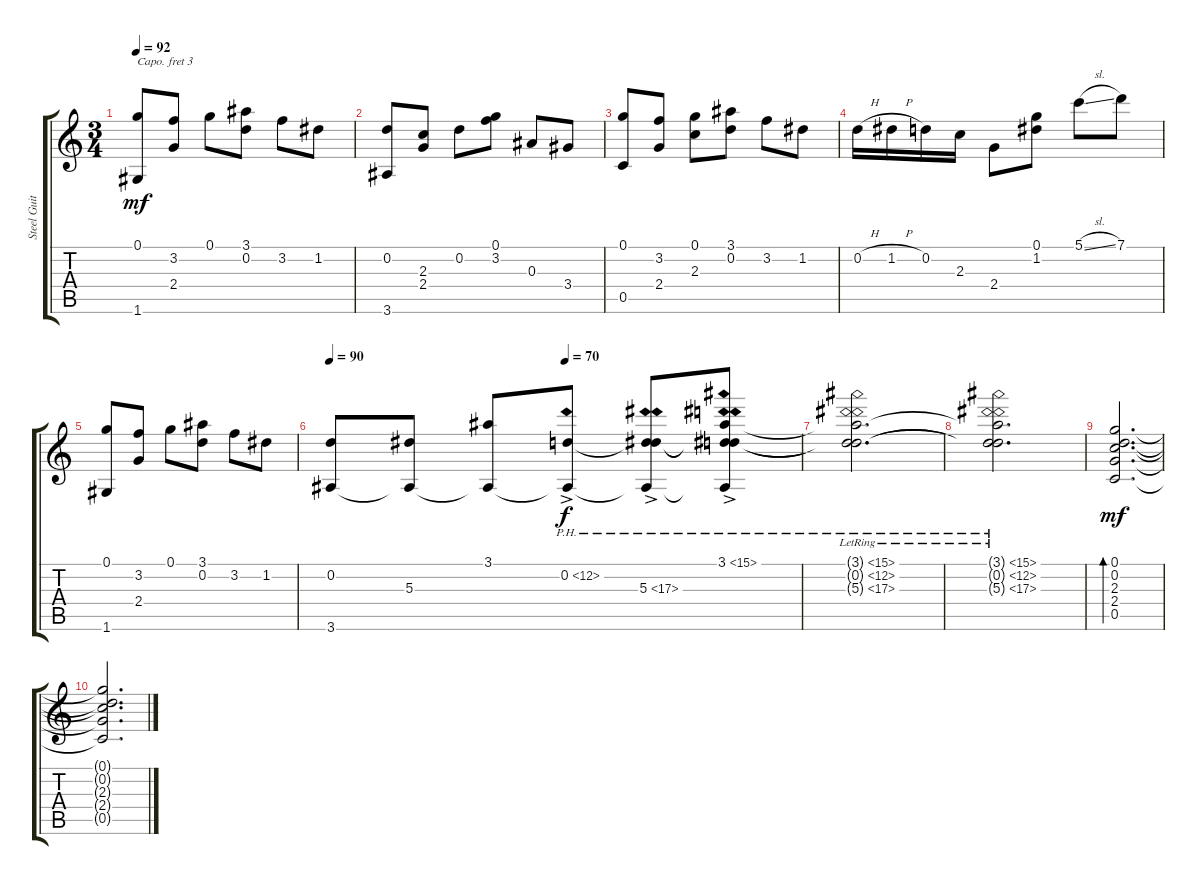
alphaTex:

\track ("Steel Guitar" "Steel Guit") {instrument acousticguitarsteel}
\staff {score tabs}
\capo 3
\tuning (E4 B3 G3 D3 A2 E2) {hide}
\ts (3 4)
\tempo 92
\clef g2
\ks c
(0.1 1.6).8{dy mf} (3.2 2.4).8 0.1.8 (3.1 0.2).8 3.2.8 1.2.8 |
(0.2 3.6).8 (2.3 2.4).8 0.2.8 (0.1 3.2).8 0.3.8 3.4.8 |
(0.1 0.5).8 (3.2 2.4).8 (0.1 2.3).8 (3.1 0.2).8 3.2.8 1.2.8 |
0.2{h}.16 1.2{h}.16 0.2.16 2.3.16 2.4.8 (0.1 1.2).8 5.1{sl}.8 7.1.8 |
(0.1 1.6).8 (3.2 2.4).8 0.1.8 (3.1 0.2).8 3.2.8 1.2.8 |
\tempo 90
\tempo (70 0.5)
(0.2 3.6).8 (5.3 3.6{t}).8 (3.1 3.6{t}).8 (0.2{ph 12 ac} 3.6{t}).8{dy f} (0.2{ph 12 t} 5.3{ph 12 ac} 3.6{t}).8 (3.1{ph 12 ac} 0.2{ph 12 t} 5.3{ph 12 t} 3.6{t}).8 |
(3.1{ph 12 lr t} 0.2{ph 12 lr t} 5.3{ph 12 lr t}).2{d} |
(3.1{ph 12 lr t} 0.2{ph 12 lr t} 5.3{ph 12 lr t}).2{d} |
(0.1 0.2 2.3 2.4 0.5).2{d bd 480 dy mf} |
(0.1{t} 0.2{t} 2.3{t} 2.4{t} 0.5{t}).2{d}
